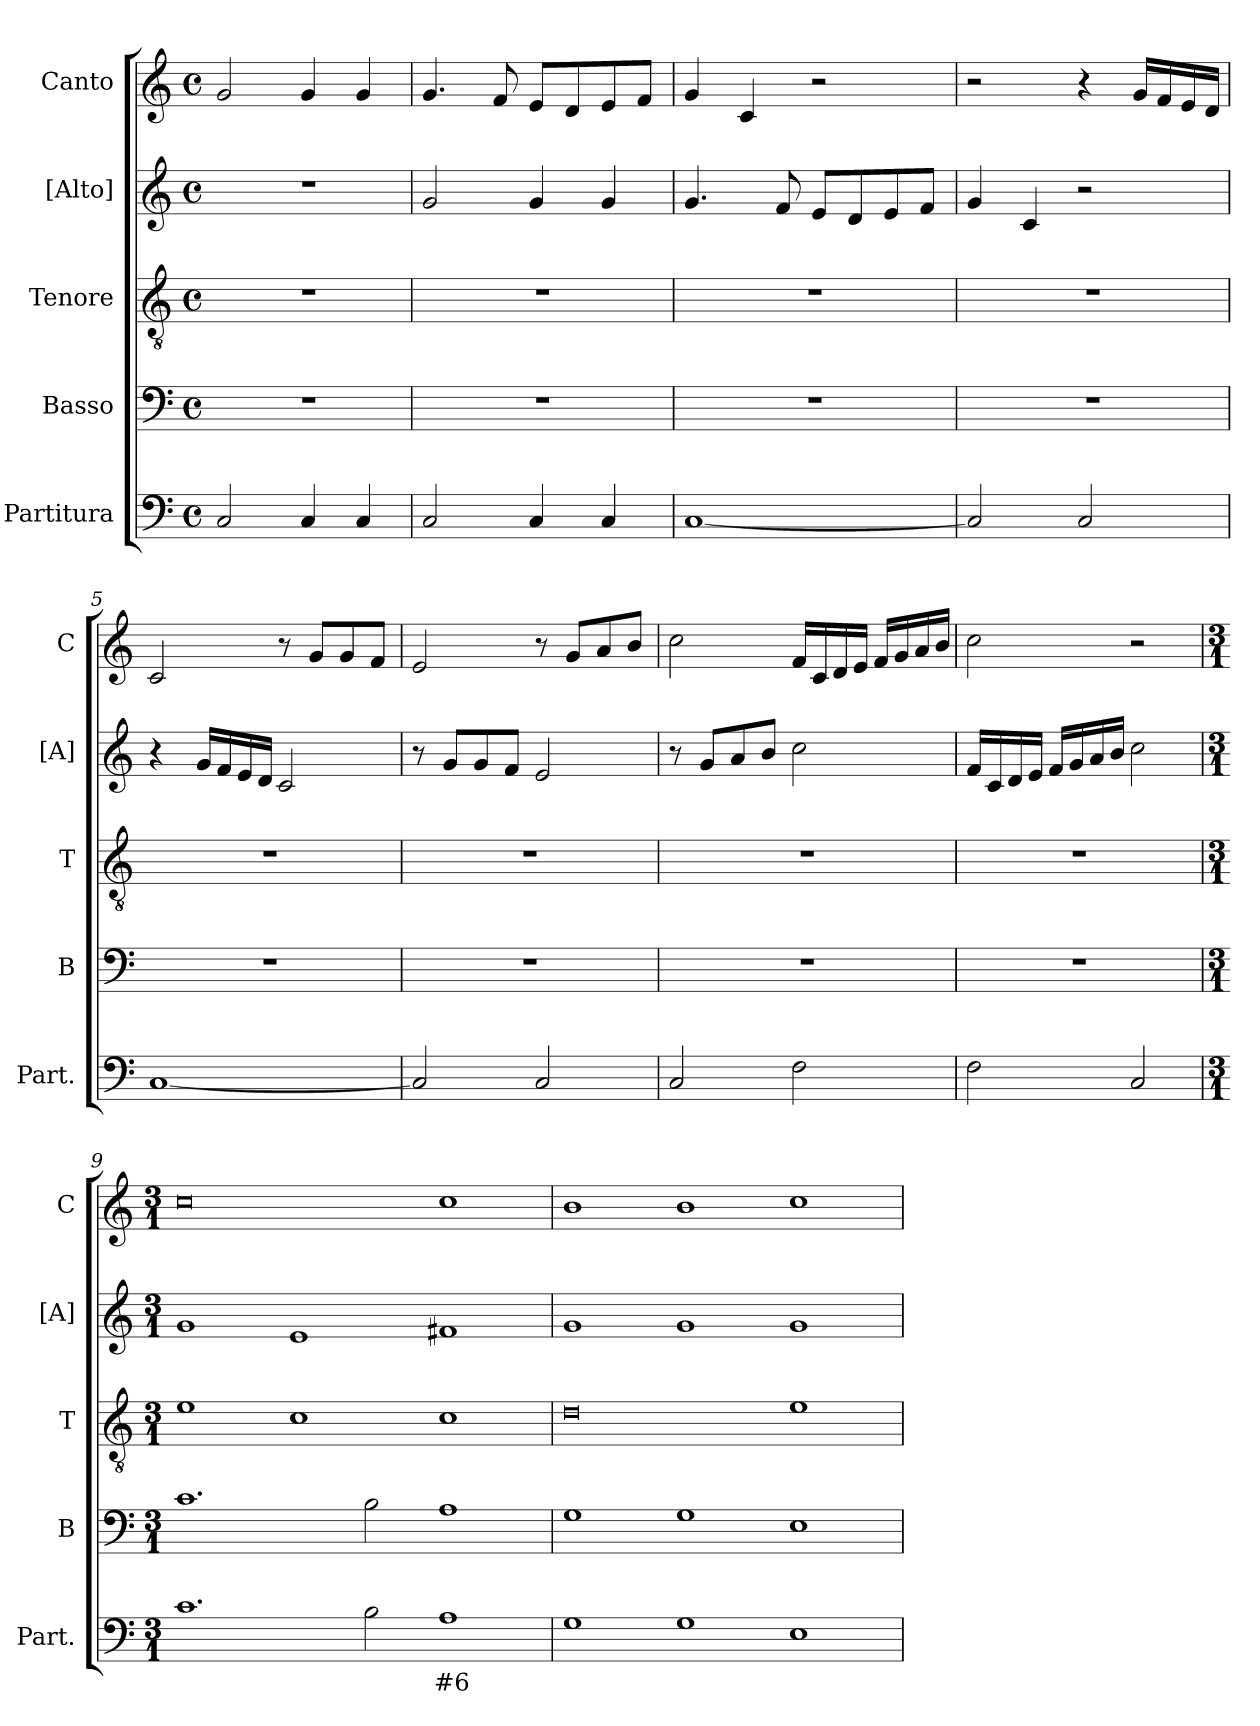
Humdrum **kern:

**kern	**text	**kern	**kern	**kern	**kern
*part5	*part5	*part4	*part3	*part2	*part1
*staff5	*staff5	*staff4	*staff3	*staff2	*staff1
*I"Partitura	*	*I"Basso	*I"Tenore	*I"[Alto]	*I"Canto
*I'Part.	*	*I'B	*I'T	*I'[A]	*I'C
*clefF4	*	*clefF4	*clefGv2	*clefG2	*clefG2
*k[]	*	*k[]	*k[]	*k[]	*k[]
*M4/4	*	*M4/4	*M4/4	*M4/4	*M4/4
*met(c)	*	*met(c)	*met(c)	*met(c)	*met(c)
=1	=1	=1	=1	=1	=1
2C/	.	1r	1r	1r	2g/
4C/	.	.	.	.	4g/
4C/	.	.	.	.	4g/
=2	=2	=2	=2	=2	=2
2C/	.	1r	1r	2g/	4.g/
.	.	.	.	.	8f/
4C/	.	.	.	4g/	8e/L
.	.	.	.	.	8d/
4C/	.	.	.	4g/	8e/
.	.	.	.	.	8f/J
=3	=3	=3	=3	=3	=3
[1C	.	1r	1r	4.g/	4g/
.	.	.	.	.	4c/
.	.	.	.	8f/	.
.	.	.	.	8e/L	2r
.	.	.	.	8d/	.
.	.	.	.	8e/	.
.	.	.	.	8f/J	.
=4	=4	=4	=4	=4	=4
2C/]	.	1r	1r	4g/	2r
.	.	.	.	4c/	.
2C/	.	.	.	2r	4r
.	.	.	.	.	16g/LL
.	.	.	.	.	16f/
.	.	.	.	.	16e/
.	.	.	.	.	16d/JJ
=5	=5	=5	=5	=5	=5
[1C	.	1r	1r	4r	2c/
.	.	.	.	16g/LL	.
.	.	.	.	16f/	.
.	.	.	.	16e/	.
.	.	.	.	16d/JJ	.
.	.	.	.	2c/	8r
.	.	.	.	.	8g/L
.	.	.	.	.	8g/
.	.	.	.	.	8f/J
=6	=6	=6	=6	=6	=6
2C/]	.	1r	1r	8r	2e/
.	.	.	.	8g/L	.
.	.	.	.	8g/	.
.	.	.	.	8f/J	.
2C/	.	.	.	2e/	8r
.	.	.	.	.	8g/L
.	.	.	.	.	8a/
.	.	.	.	.	8b/J
=7	=7	=7	=7	=7	=7
2C/	.	1r	1r	8r	2cc\
.	.	.	.	8g/L	.
.	.	.	.	8a/	.
.	.	.	.	8b/J	.
2F\	.	.	.	2cc\	16f/LL
.	.	.	.	.	16c/
.	.	.	.	.	16d/
.	.	.	.	.	16e/JJ
.	.	.	.	.	16f/LL
.	.	.	.	.	16g/
.	.	.	.	.	16a/
.	.	.	.	.	16b/JJ
=8	=8	=8	=8	=8	=8
2F\	.	1r	1r	16f/LL	2cc\
.	.	.	.	16c/	.
.	.	.	.	16d/	.
.	.	.	.	16e/JJ	.
.	.	.	.	16f/LL	.
.	.	.	.	16g/	.
.	.	.	.	16a/	.
.	.	.	.	16b/JJ	.
2C/	.	.	.	2cc\	2r
=9	=9	=9	=9	=9	=9
*M3/1	*	*M3/1	*M3/1	*M3/1	*M3/1
*	*	*	*	*	*MM480
1.c	.	1.c	1e	1g	0cc
.	.	.	1c	1e	.
2B\	.	2B\	.	.	.
1A	#6	1A	1c	1f#X	1cc
=10	=10	=10	=10	=10	=10
1G	.	1G	0d	1g	1b
1G	.	1G	.	1g	1b
1E>	.	1E	1e	1g	1cc
=	=	=	=	=	=
*-	*-	*-	*-	*-	*-
